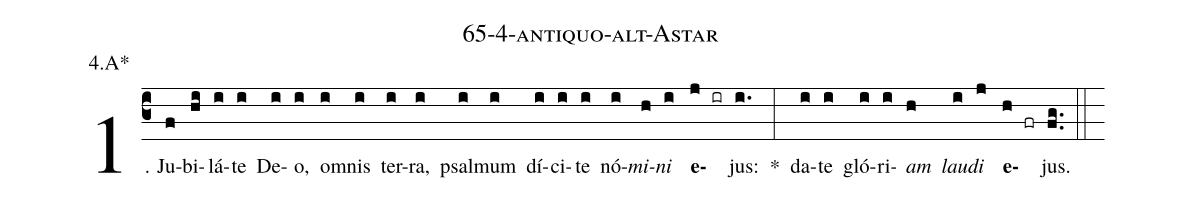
name: 65-4-antiquo-alt-Astar;
annotation: 4.A*;
%%
(c3)1. Ju(f)bi(hi)lá(i)te(i) De(i)o,(i) om(i)nis(i) ter(i)ra,(i) psal(i)mum(i) dí(i)ci(i)te(i) nó(i)<i>mi</i>(h)<i>ni</i>(i) <b>e</b>(j ir)jus:(i.) *(:) da(i)te(i) gló(i)ri(i)<i>am</i>(h) <i>lau</i>(i)<i>di</i>(j) <b>e</b>(h fr)jus.(fg..) (::)
